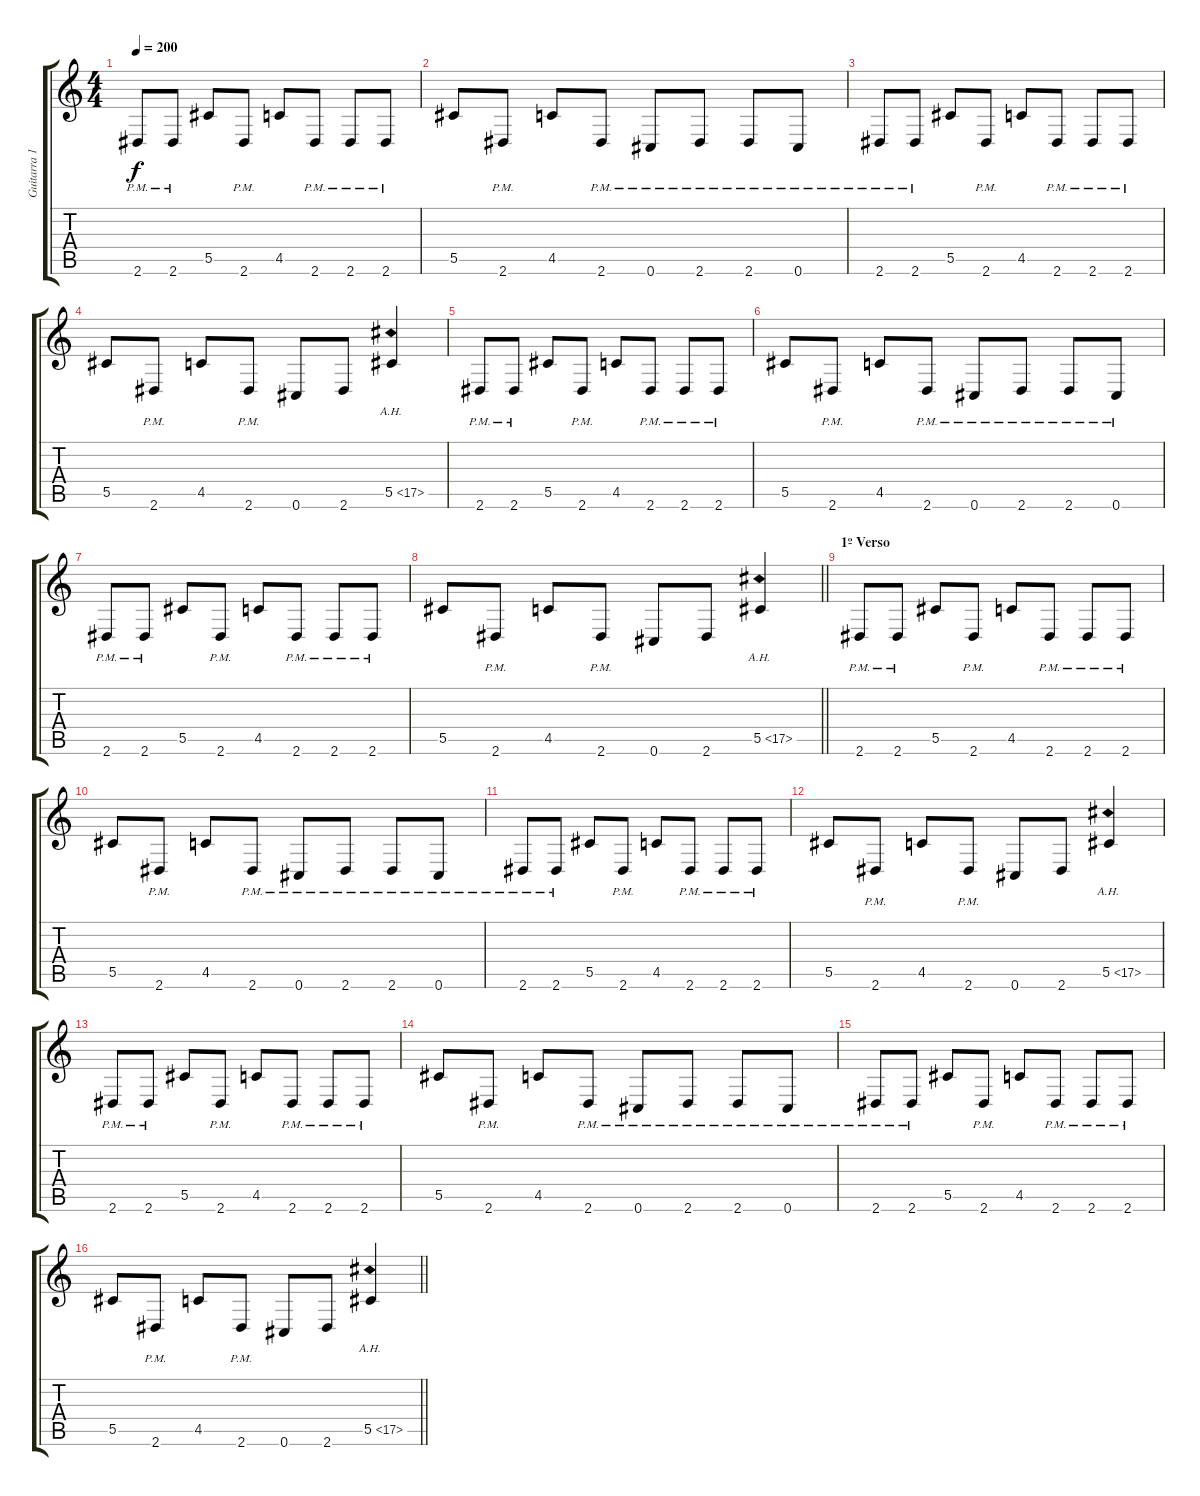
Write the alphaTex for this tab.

\track ("Guitarra 1" "Guitarra 1") {instrument distortionguitar}
\staff {score tabs}
\tuning (Eb4 Bb3 Gb3 Db3 Ab2 Db2) {hide}
\ts (4 4)
\tempo 200
\clef g2
\ks c
2.6{pm}.8{dy f instrument distortionguitar} 2.6{pm}.8 5.5.8 2.6{pm}.8 4.5.8 2.6{pm}.8 2.6{pm}.8 2.6{pm}.8 |
5.5.8 2.6{pm}.8 4.5.8 2.6{pm}.8 0.6{pm}.8 2.6{pm}.8 2.6{pm}.8 0.6{pm}.8 |
2.6{pm}.8 2.6{pm}.8 5.5.8 2.6{pm}.8 4.5.8 2.6{pm}.8 2.6{pm}.8 2.6{pm}.8 |
5.5.8 2.6{pm}.8 4.5.8 2.6{pm}.8 0.6.8 2.6.8 5.5{ah 12}.4 |
2.6{pm}.8 2.6{pm}.8 5.5.8 2.6{pm}.8 4.5.8 2.6{pm}.8 2.6{pm}.8 2.6{pm}.8 |
5.5.8 2.6{pm}.8 4.5.8 2.6{pm}.8 0.6{pm}.8 2.6{pm}.8 2.6{pm}.8 0.6{pm}.8 |
2.6{pm}.8 2.6{pm}.8 5.5.8 2.6{pm}.8 4.5.8 2.6{pm}.8 2.6{pm}.8 2.6{pm}.8 |
\barLineRight lightlight
5.5.8 2.6{pm}.8 4.5.8 2.6{pm}.8 0.6.8 2.6.8 5.5{ah 12}.4 |
\section ("" "1º Verso")
2.6{pm}.8 2.6{pm}.8 5.5.8 2.6{pm}.8 4.5.8 2.6{pm}.8 2.6{pm}.8 2.6{pm}.8 |
5.5.8 2.6{pm}.8 4.5.8 2.6{pm}.8 0.6{pm}.8 2.6{pm}.8 2.6{pm}.8 0.6{pm}.8 |
2.6{pm}.8 2.6{pm}.8 5.5.8 2.6{pm}.8 4.5.8 2.6{pm}.8 2.6{pm}.8 2.6{pm}.8 |
5.5.8 2.6{pm}.8 4.5.8 2.6{pm}.8 0.6.8 2.6.8 5.5{ah 12}.4 |
2.6{pm}.8 2.6{pm}.8 5.5.8 2.6{pm}.8 4.5.8 2.6{pm}.8 2.6{pm}.8 2.6{pm}.8 |
5.5.8 2.6{pm}.8 4.5.8 2.6{pm}.8 0.6{pm}.8 2.6{pm}.8 2.6{pm}.8 0.6{pm}.8 |
2.6{pm}.8 2.6{pm}.8 5.5.8 2.6{pm}.8 4.5.8 2.6{pm}.8 2.6{pm}.8 2.6{pm}.8 |
\barLineRight lightlight
5.5.8 2.6{pm}.8 4.5.8 2.6{pm}.8 0.6.8 2.6.8 5.5{ah 12}.4
